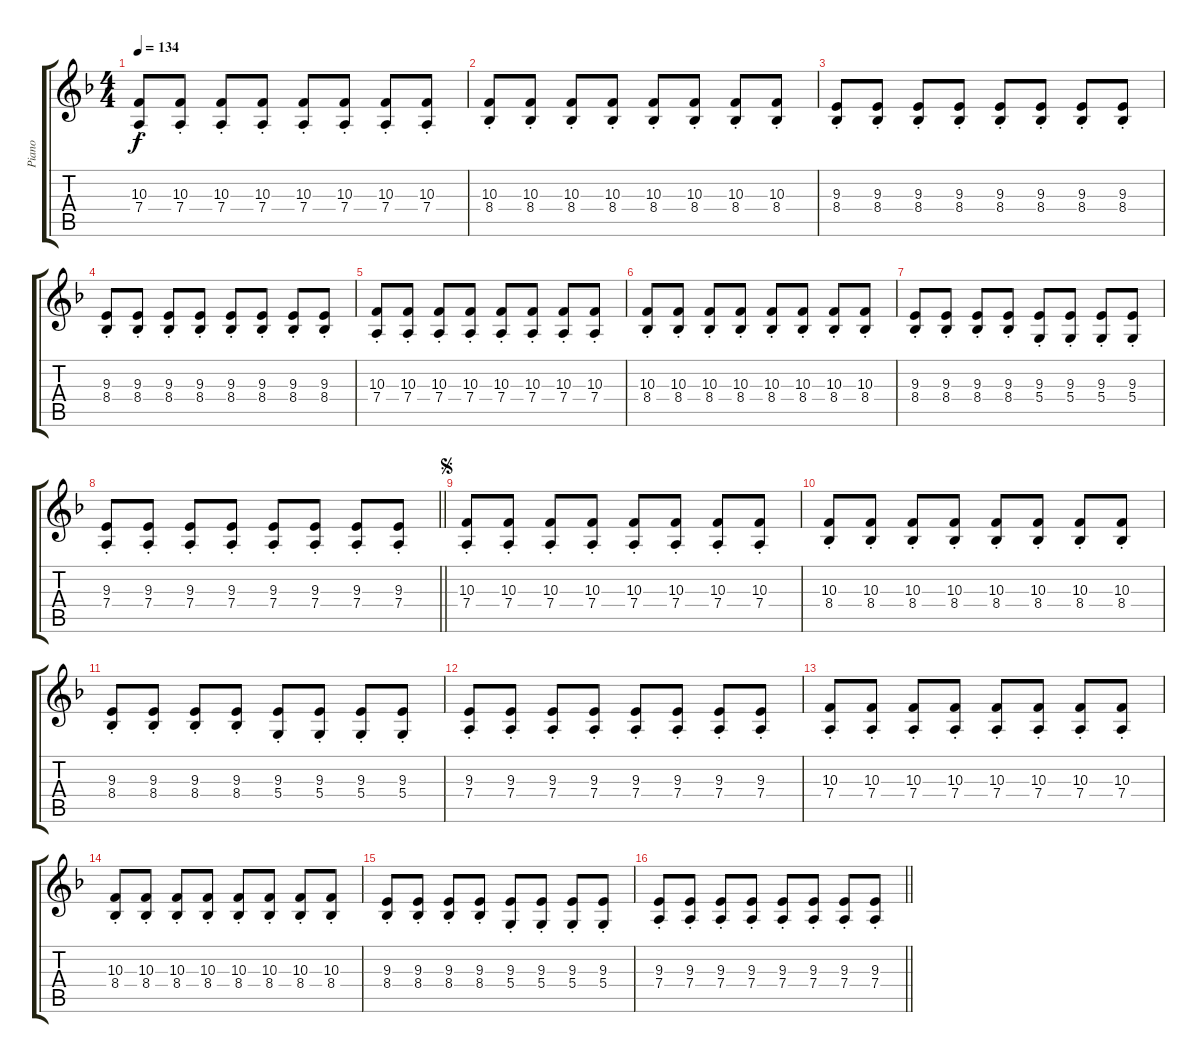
\track ("Piano" "Piano") {instrument acousticgrandpiano}
\staff {score tabs}
\tuning (E4 B3 G3 D3 A2 E2) {hide}
\ts (4 4)
\tempo 134
\clef g2
\ks f
(10.3{st} 7.4{st}).8{dy f instrument acousticgrandpiano} (10.3{st} 7.4{st}).8 (10.3{st} 7.4{st}).8 (10.3{st} 7.4{st}).8 (10.3{st} 7.4{st}).8 (10.3{st} 7.4{st}).8 (10.3{st} 7.4{st}).8 (10.3{st} 7.4{st}).8 |
(10.3{st} 8.4{st}).8 (10.3{st} 8.4{st}).8 (10.3{st} 8.4{st}).8 (10.3{st} 8.4{st}).8 (10.3{st} 8.4{st}).8 (10.3{st} 8.4{st}).8 (10.3{st} 8.4{st}).8 (10.3{st} 8.4{st}).8 |
(9.3{st} 8.4{st}).8 (9.3{st} 8.4{st}).8 (9.3{st} 8.4{st}).8 (9.3{st} 8.4{st}).8 (9.3{st} 8.4{st}).8 (9.3{st} 8.4{st}).8 (9.3{st} 8.4{st}).8 (9.3{st} 8.4{st}).8 |
(9.3{st} 8.4{st}).8 (9.3{st} 8.4{st}).8 (9.3{st} 8.4{st}).8 (9.3{st} 8.4{st}).8 (9.3{st} 8.4{st}).8 (9.3{st} 8.4{st}).8 (9.3{st} 8.4{st}).8 (9.3{st} 8.4{st}).8 |
(10.3{st} 7.4{st}).8 (10.3{st} 7.4{st}).8 (10.3{st} 7.4{st}).8 (10.3{st} 7.4{st}).8 (10.3{st} 7.4{st}).8 (10.3{st} 7.4{st}).8 (10.3{st} 7.4{st}).8 (10.3{st} 7.4{st}).8 |
(10.3{st} 8.4{st}).8 (10.3{st} 8.4{st}).8 (10.3{st} 8.4{st}).8 (10.3{st} 8.4{st}).8 (10.3{st} 8.4{st}).8 (10.3{st} 8.4{st}).8 (10.3{st} 8.4{st}).8 (10.3{st} 8.4{st}).8 |
(9.3{st} 8.4{st}).8 (9.3{st} 8.4{st}).8 (9.3{st} 8.4{st}).8 (9.3{st} 8.4{st}).8 (9.3{st} 5.4{st}).8 (9.3{st} 5.4{st}).8 (9.3{st} 5.4{st}).8 (9.3{st} 5.4{st}).8 |
\barLineRight lightlight
(9.3{st} 7.4{st}).8 (9.3{st} 7.4{st}).8 (9.3{st} 7.4{st}).8 (9.3{st} 7.4{st}).8 (9.3{st} 7.4{st}).8 (9.3{st} 7.4{st}).8 (9.3{st} 7.4{st}).8 (9.3{st} 7.4{st}).8 |
\jump segno
(10.3{st} 7.4{st}).8 (10.3{st} 7.4{st}).8 (10.3{st} 7.4{st}).8 (10.3{st} 7.4{st}).8 (10.3{st} 7.4{st}).8 (10.3{st} 7.4{st}).8 (10.3{st} 7.4{st}).8 (10.3{st} 7.4{st}).8 |
(10.3{st} 8.4{st}).8 (10.3{st} 8.4{st}).8 (10.3{st} 8.4{st}).8 (10.3{st} 8.4{st}).8 (10.3{st} 8.4{st}).8 (10.3{st} 8.4{st}).8 (10.3{st} 8.4{st}).8 (10.3{st} 8.4{st}).8 |
(9.3{st} 8.4{st}).8 (9.3{st} 8.4{st}).8 (9.3{st} 8.4{st}).8 (9.3{st} 8.4{st}).8 (9.3{st} 5.4{st}).8 (9.3{st} 5.4{st}).8 (9.3{st} 5.4{st}).8 (9.3{st} 5.4{st}).8 |
(9.3{st} 7.4{st}).8 (9.3{st} 7.4{st}).8 (9.3{st} 7.4{st}).8 (9.3{st} 7.4{st}).8 (9.3{st} 7.4{st}).8 (9.3{st} 7.4{st}).8 (9.3{st} 7.4{st}).8 (9.3{st} 7.4{st}).8 |
(10.3{st} 7.4{st}).8 (10.3{st} 7.4{st}).8 (10.3{st} 7.4{st}).8 (10.3{st} 7.4{st}).8 (10.3{st} 7.4{st}).8 (10.3{st} 7.4{st}).8 (10.3{st} 7.4{st}).8 (10.3{st} 7.4{st}).8 |
(10.3{st} 8.4{st}).8 (10.3{st} 8.4{st}).8 (10.3{st} 8.4{st}).8 (10.3{st} 8.4{st}).8 (10.3{st} 8.4{st}).8 (10.3{st} 8.4{st}).8 (10.3{st} 8.4{st}).8 (10.3{st} 8.4{st}).8 |
(9.3{st} 8.4{st}).8 (9.3{st} 8.4{st}).8 (9.3{st} 8.4{st}).8 (9.3{st} 8.4{st}).8 (9.3{st} 5.4{st}).8 (9.3{st} 5.4{st}).8 (9.3{st} 5.4{st}).8 (9.3{st} 5.4{st}).8 |
\barLineRight lightlight
(9.3{st} 7.4{st}).8 (9.3{st} 7.4{st}).8 (9.3{st} 7.4{st}).8 (9.3{st} 7.4{st}).8 (9.3{st} 7.4{st}).8 (9.3{st} 7.4{st}).8 (9.3{st} 7.4{st}).8 (9.3{st} 7.4{st}).8
